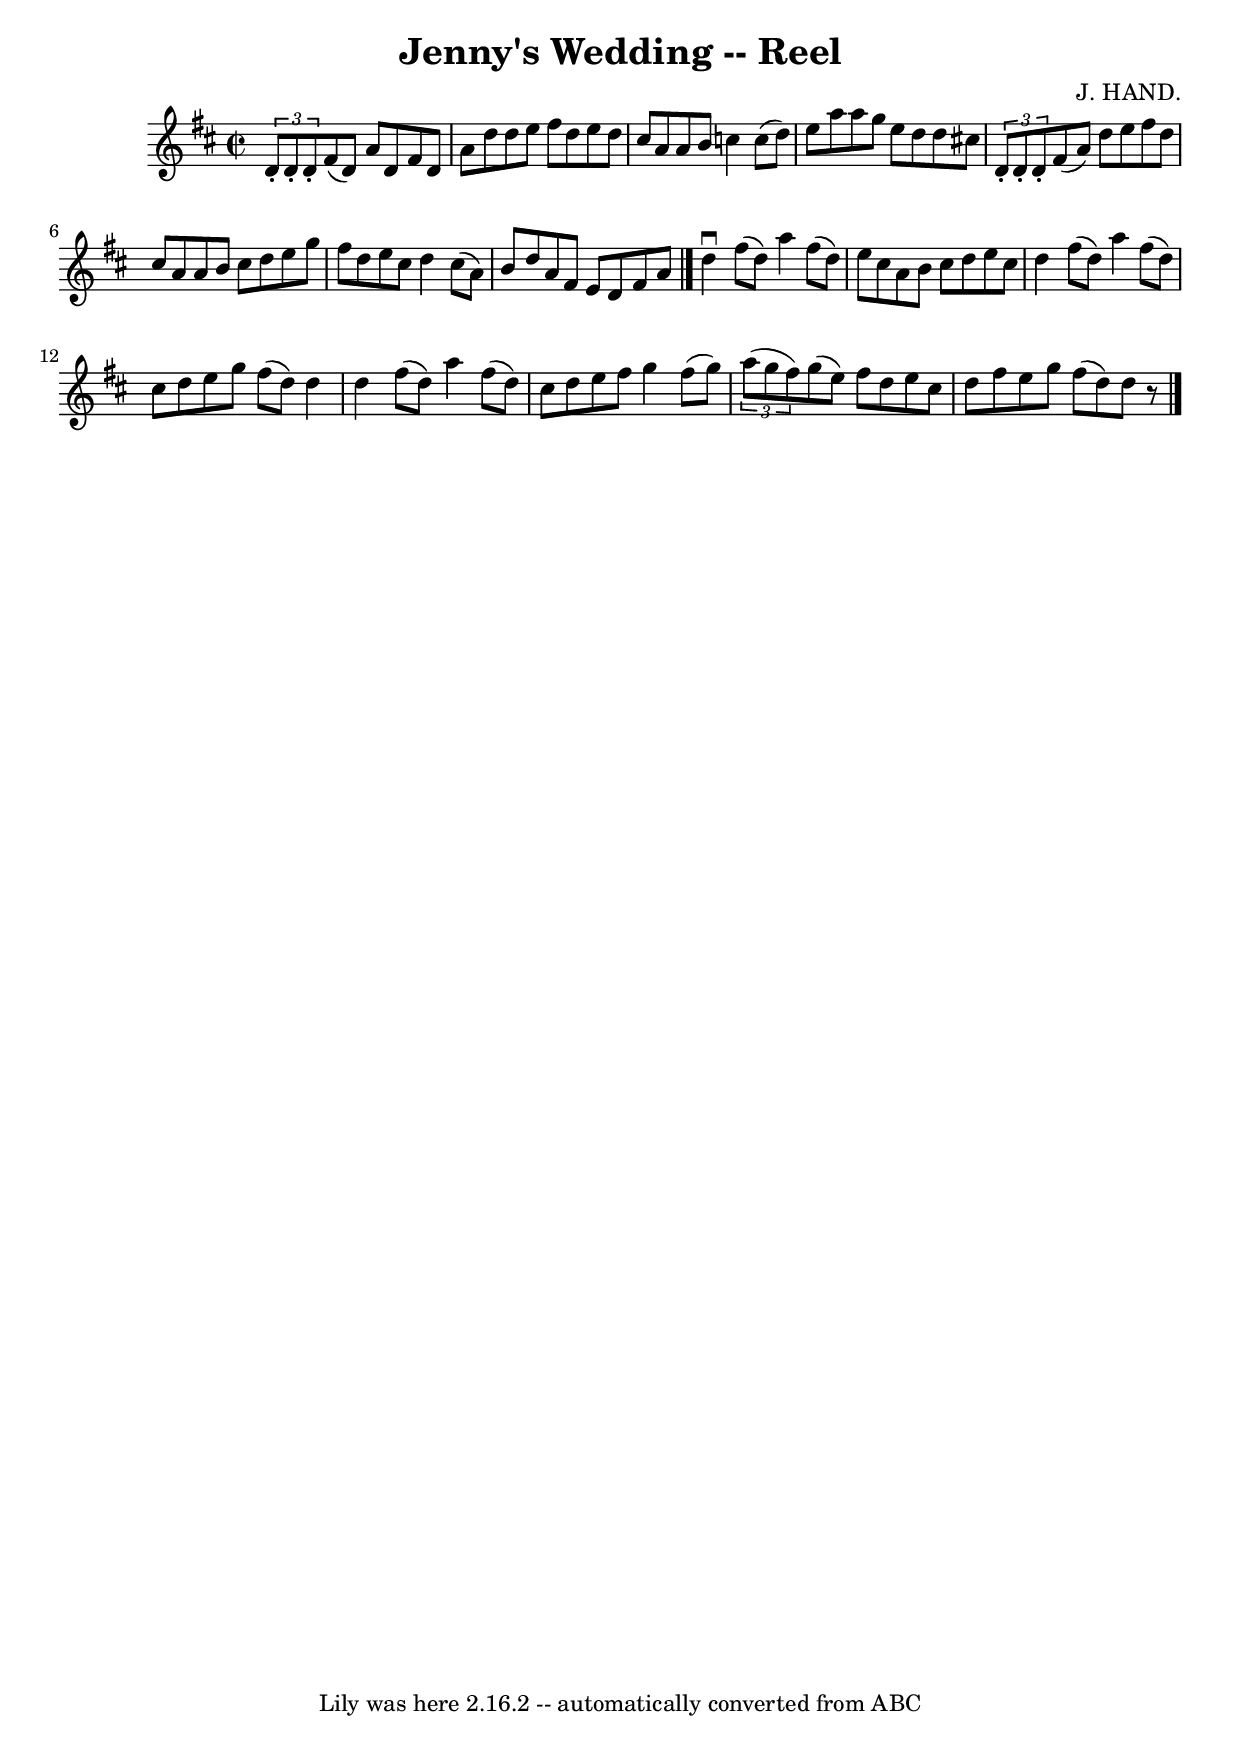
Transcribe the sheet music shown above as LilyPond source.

\version "2.16.2"
\include "Mammoth.ily"
\header {
  %% book = "Ryan's Mammoth Collection"
  composer = "J. HAND."
  crossRefNumber = "1"
  footnotes = "\\\\222"
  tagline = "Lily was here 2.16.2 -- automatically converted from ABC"
  title = "Jenny's Wedding -- Reel"

}
voicedefault =  {


  \override Staff.TimeSignature #'style = #'C
  \time 2/2 
  \key d \major
     \times 2/3 { d'8 -. d'8 -. d'8 -. 
			       } fis'8 
  (d'8) a'8 d'8 fis'8 d'8    |
  a'8 d''8 d''8    
  e''8 fis''8 d''8 e''8 d''8    |
  cis''8 a'8 a'8    
  b'8 c''4 c''8 (d''8)   |
  e''8 a''8 a''8 g''8    
  e''8 d''8 d''8 cis''!8    |
  \times 2/3 { d'8 -. d'8 -.  
	       d'8 -. 
	     } fis'8 (a'8) d''8 e''8 fis''8 d''8    |
  
  cis''8 a'8 a'8 b'8 cis''8 d''8 e''8 g''8    |
  
  fis''8 d''8 e''8 cis''8 d''4 cis''8 (a'8)   |
  b'8 
  d''8 a'8 fis'8 e'8 d'8 fis'8 a'8    \bar "|." d''4 
  ^\downbow fis''8 (d''8) a''4 fis''8 (d''8)   |
  e''8 
  cis''8 a'8 b'8 cis''8 d''8 e''8 cis''8    |
  d''4  
  fis''8 (d''8) a''4 fis''8 (d''8)   |
  cis''8 d''8 
  e''8 g''8 fis''8 (d''8) d''4    |
  d''4 fis''8 (
  d''8) a''4 fis''8 (d''8)   |
  cis''8 d''8 e''8    
  fis''8 g''4 fis''8 (g''8)   |
  \times 2/3 { a''8 (g''8 
	       fis''8) 
	     } g''8 (e''8) fis''8 d''8 e''8 cis''8    
  |
  d''8 fis''8 e''8 g''8 fis''8 (d''8) d''8    r8   
  \bar "|."   

}

\score{
  <<

    \context Staff="default"
    {
      \voicedefault 
      
    }

  >>
  \layout {
    
  }
  \midi {
  }

}
